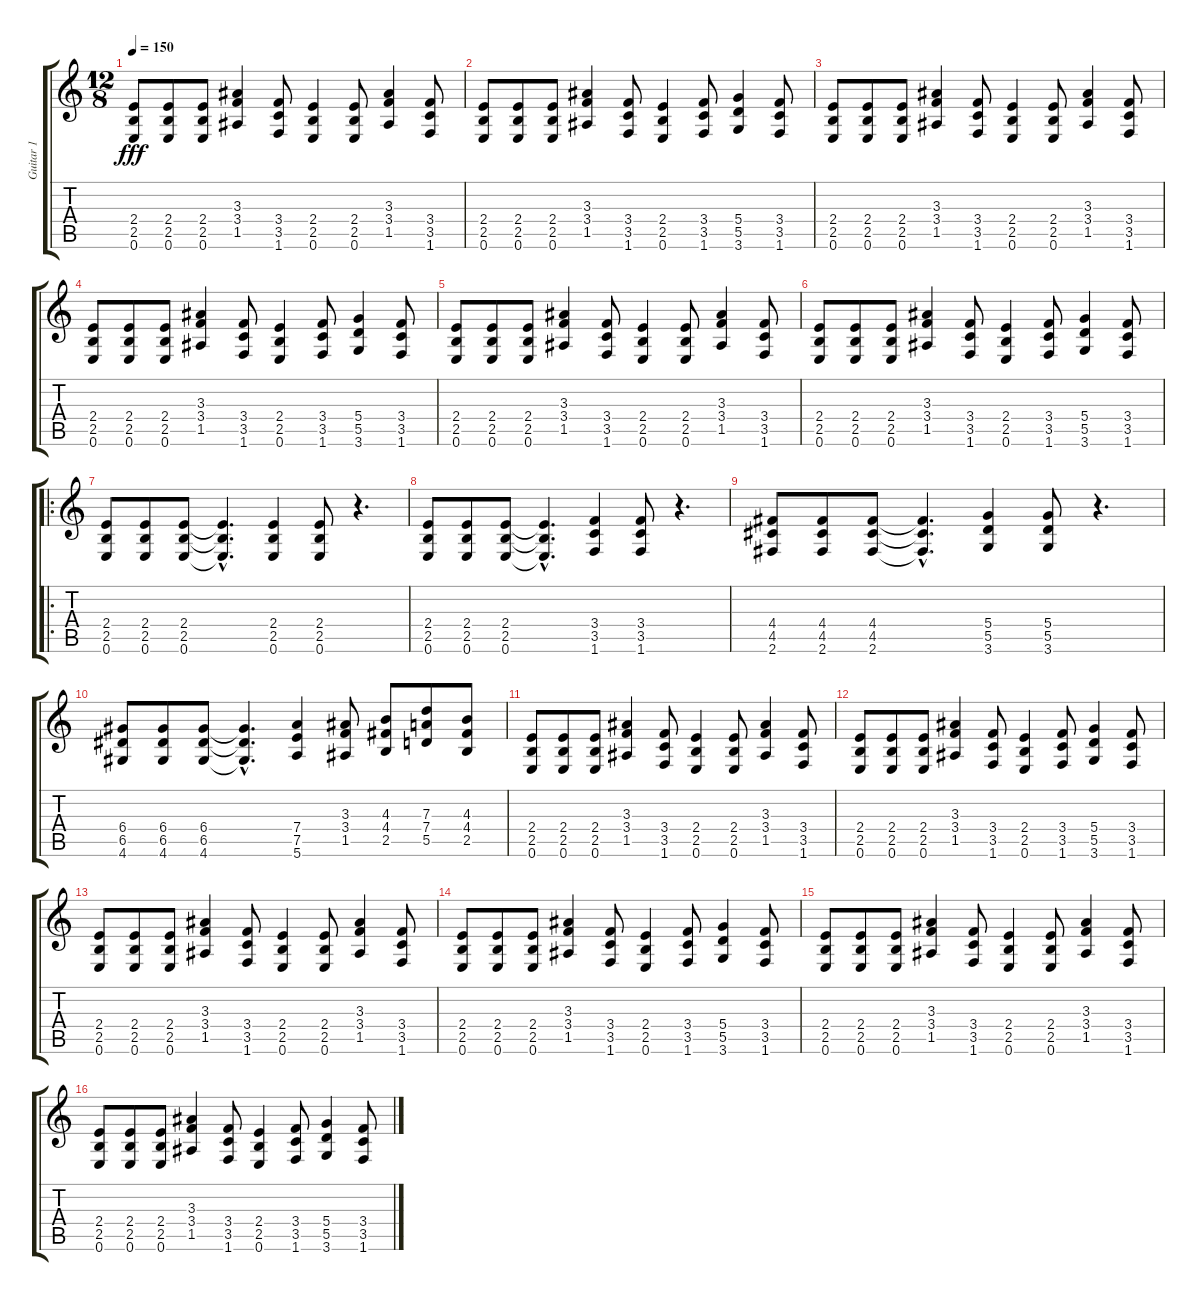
\track ("Guitar 1" "Guitar 1") {instrument distortionguitar}
\staff {score tabs}
\tuning (E4 B3 G3 D3 A2 E2) {hide}
\ts (12 8)
\tempo 150
\clef g2
\ks c
(2.4 2.5 0.6).8{dy fff} (2.4 2.5 0.6).8 (2.4 2.5 0.6).8 (3.3 3.4 1.5).4 (3.4 3.5 1.6).8 (2.4 2.5 0.6).4 (2.4 2.5 0.6).8 (3.3 3.4 1.5).4 (3.4 3.5 1.6).8 |
(2.4 2.5 0.6).8 (2.4 2.5 0.6).8 (2.4 2.5 0.6).8 (3.3 3.4 1.5).4 (3.4 3.5 1.6).8 (2.4 2.5 0.6).4 (3.4 3.5 1.6).8 (5.4 5.5 3.6).4 (3.4 3.5 1.6).8 |
(2.4 2.5 0.6).8 (2.4 2.5 0.6).8 (2.4 2.5 0.6).8 (3.3 3.4 1.5).4 (3.4 3.5 1.6).8 (2.4 2.5 0.6).4 (2.4 2.5 0.6).8 (3.3 3.4 1.5).4 (3.4 3.5 1.6).8 |
(2.4 2.5 0.6).8 (2.4 2.5 0.6).8 (2.4 2.5 0.6).8 (3.3 3.4 1.5).4 (3.4 3.5 1.6).8 (2.4 2.5 0.6).4 (3.4 3.5 1.6).8 (5.4 5.5 3.6).4 (3.4 3.5 1.6).8 |
(2.4 2.5 0.6).8 (2.4 2.5 0.6).8 (2.4 2.5 0.6).8 (3.3 3.4 1.5).4 (3.4 3.5 1.6).8 (2.4 2.5 0.6).4 (2.4 2.5 0.6).8 (3.3 3.4 1.5).4 (3.4 3.5 1.6).8 |
(2.4 2.5 0.6).8 (2.4 2.5 0.6).8 (2.4 2.5 0.6).8 (3.3 3.4 1.5).4 (3.4 3.5 1.6).8 (2.4 2.5 0.6).4 (3.4 3.5 1.6).8 (5.4 5.5 3.6).4 (3.4 3.5 1.6).8 |
\ro
(2.4 2.5 0.6).8 (2.4 2.5 0.6).8 (2.4 2.5 0.6).8 (2.4{hac t} 2.5{hac t} 0.6{hac t}).4{d} (2.4 2.5 0.6).4 (2.4 2.5 0.6).8 r.4{d} |
(2.4 2.5 0.6).8 (2.4 2.5 0.6).8 (2.4 2.5 0.6).8 (2.4{hac t} 2.5{hac t} 0.6{hac t}).4{d} (3.4 3.5 1.6).4 (3.4 3.5 1.6).8 r.4{d} |
(4.4 4.5 2.6).8 (4.4 4.5 2.6).8 (4.4 4.5 2.6).8 (4.4{hac t} 4.5{hac t} 2.6{hac t}).4{d} (5.4 5.5 3.6).4 (5.4 5.5 3.6).8 r.4{d} |
(6.4 6.5 4.6).8 (6.4 6.5 4.6).8 (6.4 6.5 4.6).8 (6.4{hac t} 6.5{hac t} 4.6{hac t}).4{d} (7.4 7.5 5.6).4 (3.3 3.4 1.5).8 (4.3 4.4 2.5).8 (7.3 7.4 5.5).8 (4.3 4.4 2.5).8 |
(2.4 2.5 0.6).8 (2.4 2.5 0.6).8 (2.4 2.5 0.6).8 (3.3 3.4 1.5).4 (3.4 3.5 1.6).8 (2.4 2.5 0.6).4 (2.4 2.5 0.6).8 (3.3 3.4 1.5).4 (3.4 3.5 1.6).8 |
(2.4 2.5 0.6).8 (2.4 2.5 0.6).8 (2.4 2.5 0.6).8 (3.3 3.4 1.5).4 (3.4 3.5 1.6).8 (2.4 2.5 0.6).4 (3.4 3.5 1.6).8 (5.4 5.5 3.6).4 (3.4 3.5 1.6).8 |
(2.4 2.5 0.6).8 (2.4 2.5 0.6).8 (2.4 2.5 0.6).8 (3.3 3.4 1.5).4 (3.4 3.5 1.6).8 (2.4 2.5 0.6).4 (2.4 2.5 0.6).8 (3.3 3.4 1.5).4 (3.4 3.5 1.6).8 |
(2.4 2.5 0.6).8 (2.4 2.5 0.6).8 (2.4 2.5 0.6).8 (3.3 3.4 1.5).4 (3.4 3.5 1.6).8 (2.4 2.5 0.6).4 (3.4 3.5 1.6).8 (5.4 5.5 3.6).4 (3.4 3.5 1.6).8 |
(2.4 2.5 0.6).8 (2.4 2.5 0.6).8 (2.4 2.5 0.6).8 (3.3 3.4 1.5).4 (3.4 3.5 1.6).8 (2.4 2.5 0.6).4 (2.4 2.5 0.6).8 (3.3 3.4 1.5).4 (3.4 3.5 1.6).8 |
(2.4 2.5 0.6).8 (2.4 2.5 0.6).8 (2.4 2.5 0.6).8 (3.3 3.4 1.5).4 (3.4 3.5 1.6).8 (2.4 2.5 0.6).4 (3.4 3.5 1.6).8 (5.4 5.5 3.6).4 (3.4 3.5 1.6).8
